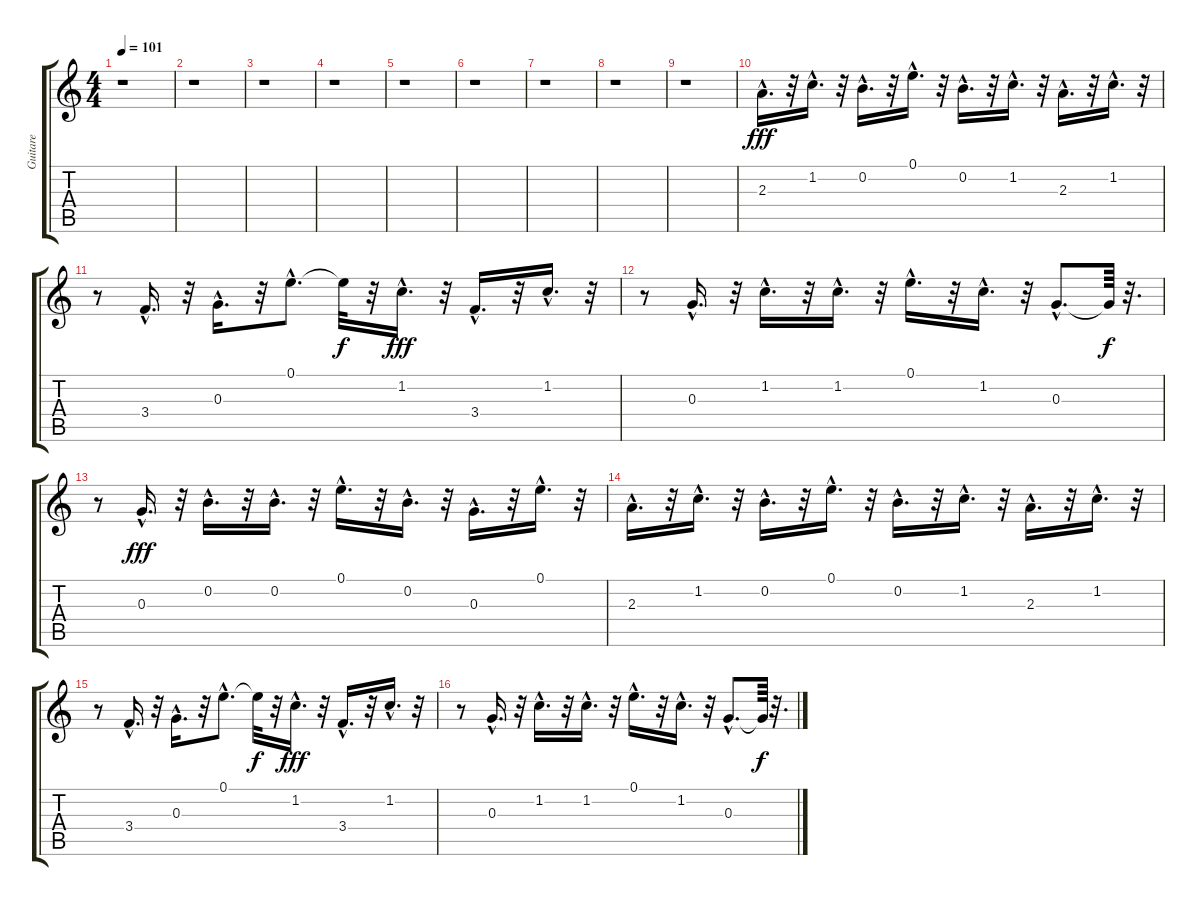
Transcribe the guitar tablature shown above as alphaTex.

\track ("Guitare" "Guitare") {instrument acousticguitarnylon}
\staff {score tabs}
\tuning (E4 B3 G3 D3 A2 E2) {hide}
\ts (4 4)
\tempo 101
\clef g2
\ks c
r.1{dy fff instrument acousticguitarnylon} |
r.1 |
r.1 |
r.1 |
r.1 |
r.1 |
r.1 |
r.1 |
r.1 |
2.3{hac}.16{d} r.32 1.2{hac}.16{d} r.32 0.2{hac}.16{d} r.32 0.1{hac}.16{d} r.32 0.2{hac}.16{d} r.32 1.2{hac}.16{d} r.32 2.3{hac}.16{d} r.32 1.2{hac}.16{d} r.32 |
r.8 3.4{hac}.16{d} r.32 0.3{hac}.16{d} r.32 0.1{hac}.8{d} 0.1{t}.32{dy f} r.32 1.2{hac}.16{d dy fff} r.32 3.4{hac}.16{d} r.32 1.2{hac}.16{d} r.32 |
r.8 0.3{hac}.16{d} r.32 1.2{hac}.16{d} r.32 1.2{hac}.16{d} r.32 0.1{hac}.16{d} r.32 1.2{hac}.16{d} r.32 0.3{hac}.8{d} 0.3{t}.64{dy f} r.32{d} |
r.8 0.3{hac}.16{d dy fff} r.32 0.2{hac}.16{d} r.32 0.2{hac}.16{d} r.32 0.1{hac}.16{d} r.32 0.2{hac}.16{d} r.32 0.3{hac}.16{d} r.32 0.1{hac}.16{d} r.32 |
2.3{hac}.16{d} r.32 1.2{hac}.16{d} r.32 0.2{hac}.16{d} r.32 0.1{hac}.16{d} r.32 0.2{hac}.16{d} r.32 1.2{hac}.16{d} r.32 2.3{hac}.16{d} r.32 1.2{hac}.16{d} r.32 |
r.8 3.4{hac}.16{d} r.32 0.3{hac}.16{d} r.32 0.1{hac}.8{d} 0.1{t}.32{dy f} r.32 1.2{hac}.16{d dy fff} r.32 3.4{hac}.16{d} r.32 1.2{hac}.16{d} r.32 |
r.8 0.3{hac}.16{d} r.32 1.2{hac}.16{d} r.32 1.2{hac}.16{d} r.32 0.1{hac}.16{d} r.32 1.2{hac}.16{d} r.32 0.3{hac}.8{d} 0.3{t}.64{dy f} r.32{d}
